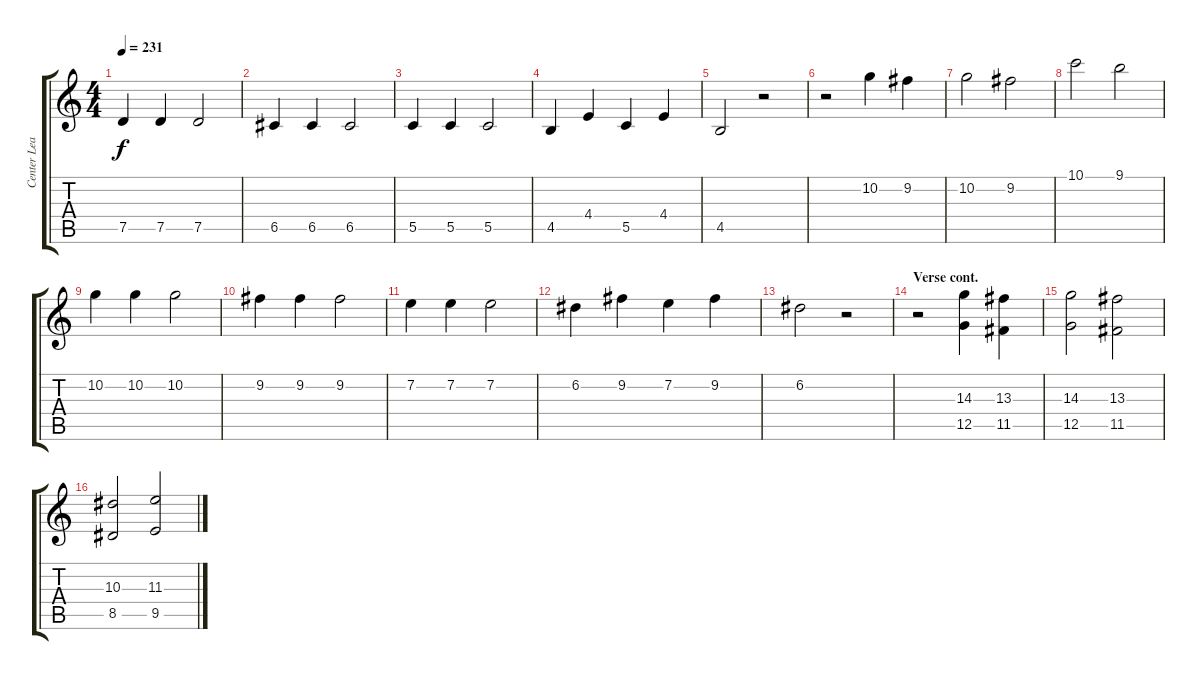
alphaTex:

\track ("Center Lead 1" "Center Lea") {instrument overdrivenguitar}
\staff {score tabs}
\tuning (D4 A3 F3 C3 G2 C2) {hide}
\ts (4 4)
\tempo 231
\clef g2
\ks aminor
7.5.4{dy f} 7.5.4 7.5.2 |
6.5.4 6.5.4 6.5.2 |
5.5.4 5.5.4 5.5.2 |
4.5.4 4.4.4 5.5.4 4.4.4 |
4.5.2 r.2 |
r.2 10.2.4 9.2.4 |
10.2.2 9.2.2 |
10.1.2 9.1.2 |
10.2.4 10.2.4 10.2.2 |
9.2.4 9.2.4 9.2.2 |
7.2.4 7.2.4 7.2.2 |
6.2.4 9.2.4 7.2.4 9.2.4 |
6.2.2 r.2 |
\section ("" "Verse cont.")
r.2 (14.3 12.5).4 (13.3 11.5).4 |
(14.3 12.5).2 (13.3 11.5).2 |
(10.3 8.5).2 (11.3 9.5).2
